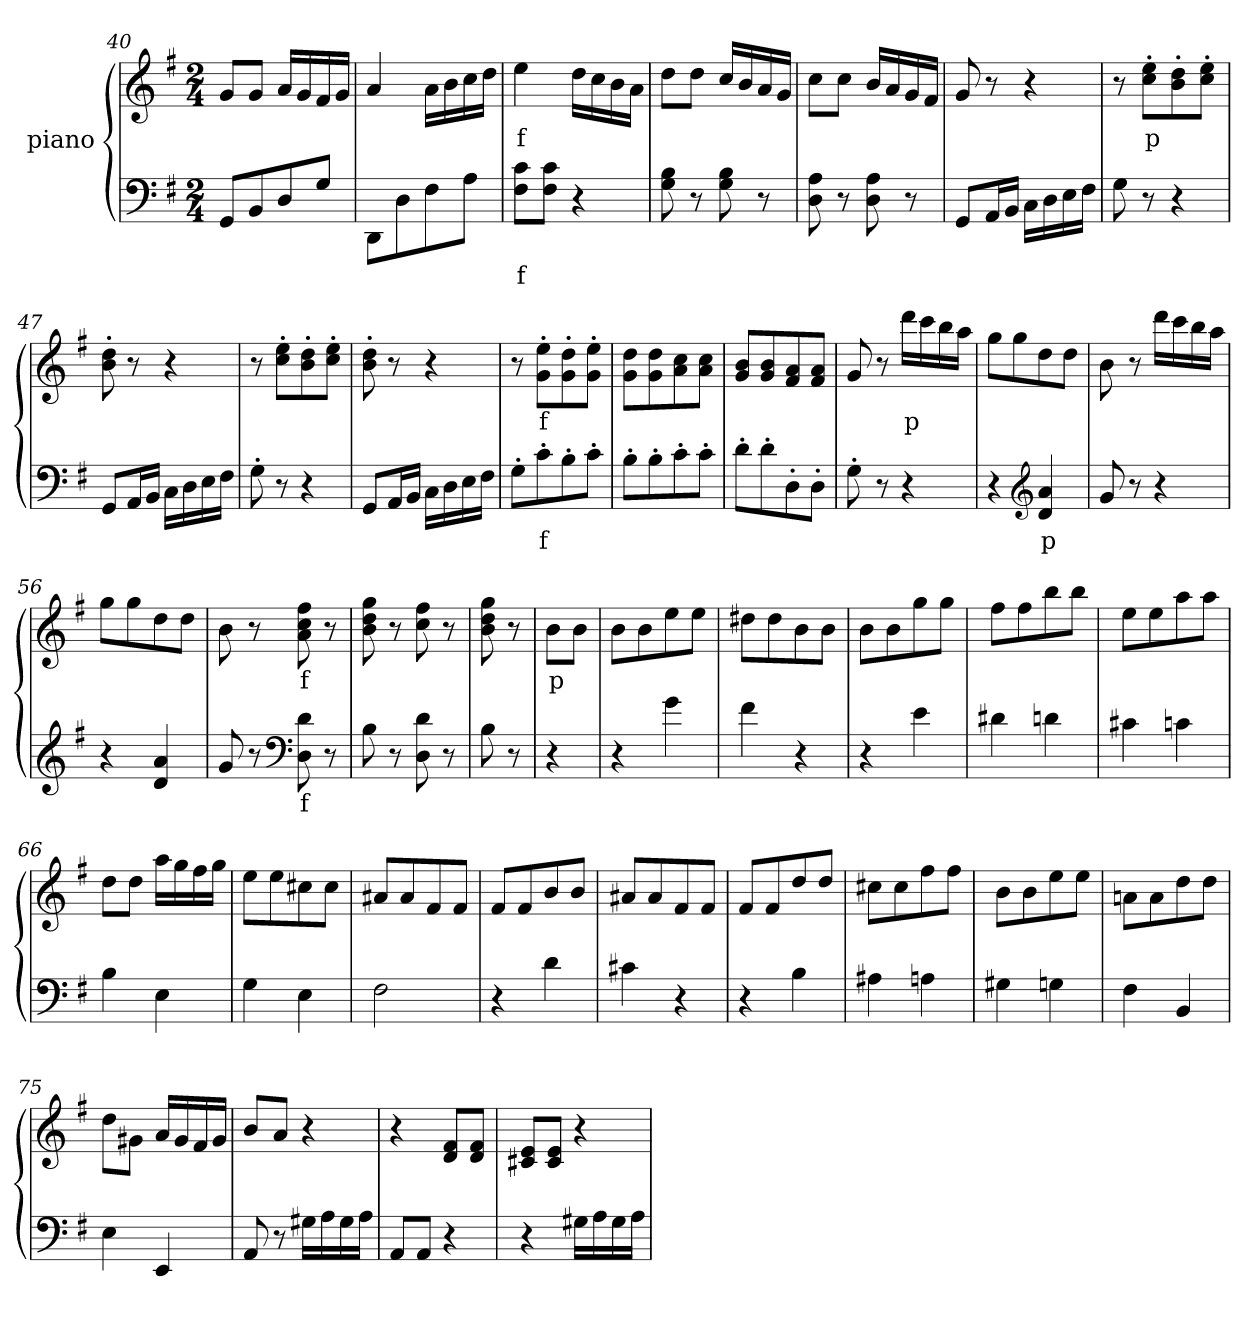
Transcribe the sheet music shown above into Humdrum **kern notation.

**kern	**text	**kern	**text
*part2	*part2	*part1	*part1
*staff2	*staff2	*staff1	*staff1
*I"piano	*	*I"piano	*
*clefF4	*	*clefG2	*
*k[f#]	*	*k[f#]	*
*G:	*	*G:	*
*M2/4	*	*M2/4	*
=40	=40	=40	=40
8GG/L	.	8g/L	.
8BB/	.	8g/J	.
8D/	.	16a/LL	.
.	.	16g/	.
8G/J	.	16f#/	.
.	.	16g/JJ	.
=41	=41	=41	=41
8DD\L	.	4a/	.
8D\	.	.	.
8F#\	.	16a\LL	.
.	.	16b\	.
8A\J	.	16cc\	.
.	.	16dd\JJ	.
=42	=42	=42	=42
8F#\ 8c\L	f	4ee\	f
8F#\ 8c\J	.	.	.
4r	.	16dd\LL	.
.	.	16cc\	.
.	.	16b\	.
.	.	16a\JJ	.
=43	=43	=43	=43
8G\ 8B\	.	8dd\L	.
8r	.	8dd\J	.
8G\ 8B\	.	16cc/LL	.
.	.	16b/	.
8r	.	16a/	.
.	.	16g/JJ	.
=44	=44	=44	=44
8D\ 8A\	.	8cc\L	.
8r	.	8cc\J	.
8D\ 8A\	.	16b/LL	.
.	.	16a/	.
8r	.	16g/	.
.	.	16f#/JJ	.
=45	=45	=45	=45
8GG/L	.	8g/	.
16AA/L	.	8r	.
16BB/JJ	.	.	.
16C\LL	.	4r	.
16D\	.	.	.
16E\	.	.	.
16F#\JJ	.	.	.
=46	=46	=46	=46
8G\	.	8r	.
8r	p	8cc\'> 8ee\'>L	p
4r	.	8b\'> 8dd\'>	.
.	.	8cc\'> 8ee\'>J	.
=47	=47	=47	=47
8GG/L	.	8b\'> 8dd\'>	.
16AA/L	.	8r	.
16BB/JJ	.	.	.
16C\LL	.	4r	.
16D\	.	.	.
16E\	.	.	.
16F#\JJ	.	.	.
=48	=48	=48	=48
8G'>\	.	8r	.
8r	.	8cc\'> 8ee\'>L	.
4r	.	8b\'> 8dd\'>	.
.	.	8cc\'> 8ee\'>J	.
=49	=49	=49	=49
8GG/L	.	8b\'> 8dd\'>	.
16AA/L	.	8r	.
16BB/JJ	.	.	.
16C\LL	.	4r	.
16D\	.	.	.
16E\	.	.	.
16F#\JJ	.	.	.
=50	=50	=50	=50
8G'>\L	.	8r	.
8c'>\	f	8g\'> 8ee\'>L	f
8B'>\	.	8g\'> 8dd\'>	.
8c'>\J	.	8g\'> 8ee\'>J	.
=51	=51	=51	=51
8B'>\L	.	8g\ 8dd\L	.
8B'>\	.	8g\ 8dd\	.
8c'>\	.	8a\ 8cc\	.
8c'>\J	.	8a\ 8cc\J	.
=52	=52	=52	=52
8d'>\L	.	8g/ 8b/L	.
8d'>\	.	8g/ 8b/	.
8D'>\	.	8f#/ 8a/	.
8D'>\J	.	8f#/ 8a/J	.
=53	=53	=53	=53
8G'>\	.	8g/	.
8r	.	8r	.
4r	p	16ddd\LL	p
.	.	16ccc\	.
.	.	16bb\	.
.	.	16aa\JJ	.
=54	=54	=54	=54
4r	.	8gg\L	.
.	.	8gg\	.
*clefG2	*	*	*
4d/ 4a/	p	8dd\	.
.	.	8dd\J	.
=55	=55	=55	=55
8g/	.	8b\	.
8r	.	8r	.
4r	.	16ddd\LL	.
.	.	16ccc\	.
.	.	16bb\	.
.	.	16aa\JJ	.
=56	=56	=56	=56
4r	.	8gg\L	.
.	.	8gg\	.
4d/ 4a/	.	8dd\	.
.	.	8dd\J	.
=57	=57	=57	=57
8g/	.	8b\	.
8r	.	8r	.
*clefF4	*	*	*
8D\ 8d\	f	8a\ 8cc\ 8ff#\	f
8r	.	8r	.
=58	=58	=58	=58
8B\	.	8b\ 8dd\ 8gg\	.
8r	.	8r	.
8D\ 8d\	.	8cc\ 8ff#\	.
8r	.	8r	.
=59	=59	=59	=59
8B\	.	8b\ 8dd\ 8gg\	.
8r	.	8r	.
=60	=60	=60	=60
4r	p	8b\L	p
.	.	8b\J	.
=61	=61	=61	=61
4r	.	8b\L	.
.	.	8b\	.
4g\	.	8ee\	.
.	.	8ee\J	.
=62	=62	=62	=62
4f#\	.	8dd#X\L	.
.	.	8dd#\	.
4r	.	8b\	.
.	.	8b\J	.
=63	=63	=63	=63
4r	.	8b\L	.
.	.	8b\	.
4e\	.	8gg\	.
.	.	8gg\J	.
=64	=64	=64	=64
4d#X\	.	8ff#\L	.
.	.	8ff#\	.
4dn\	.	8bb\	.
.	.	8bb\J	.
=65	=65	=65	=65
4c#X\	.	8ee\L	.
.	.	8ee\	.
4cn\	.	8aa\	.
.	.	8aa\J	.
=66	=66	=66	=66
4B\	.	8dd\L	.
.	.	8dd\J	.
4E\	.	16aa\LL	.
.	.	16gg\	.
.	.	16ff#\	.
.	.	16gg\JJ	.
=67	=67	=67	=67
4G\	.	8ee\L	.
.	.	8ee\	.
4E\	.	8cc#X\	.
.	.	8cc#\J	.
=68	=68	=68	=68
2F#\	.	8a#X/L	.
.	.	8a#/	.
.	.	8f#/	.
.	.	8f#/J	.
=69	=69	=69	=69
4r	.	8f#/L	.
.	.	8f#/	.
4d\	.	8b/	.
.	.	8b/J	.
=70	=70	=70	=70
4c#X\	.	8a#X/L	.
.	.	8a#/	.
4r	.	8f#/	.
.	.	8f#/J	.
=71	=71	=71	=71
4r	.	8f#/L	.
.	.	8f#/	.
4B\	.	8dd/	.
.	.	8dd/J	.
=72	=72	=72	=72
4A#X\	.	8cc#X\L	.
.	.	8cc#\	.
4An\	.	8ff#\	.
.	.	8ff#\J	.
=73	=73	=73	=73
4G#X\	.	8b\L	.
.	.	8b\	.
4Gn\	.	8ee\	.
.	.	8ee\J	.
=74	=74	=74	=74
4F#\	.	8an\L	.
.	.	8a\	.
4BB/	.	8dd\	.
.	.	8dd\J	.
=75	=75	=75	=75
4E\	.	8dd\L	.
.	.	8g#X\J	.
4EE/	.	16a/LL	.
.	.	16g#/	.
.	.	16f#/	.
.	.	16g#/JJ	.
=76	=76	=76	=76
8AA/	.	8b/L	.
8r	.	8a/J	.
16G#X\LL	.	4r	.
16A\	.	.	.
16G#\	.	.	.
16A\JJ	.	.	.
=77	=77	=77	=77
8AA/L	.	4r	.
8AA/J	.	.	.
4r	.	8d/ 8f#/L	.
.	.	8d/ 8f#/J	.
=78	=78	=78	=78
4r	.	8c#X/ 8e/L	.
.	.	8c#/ 8e/J	.
16G#X\LL	.	4r	.
16A\	.	.	.
16G#\	.	.	.
16A\JJ	.	.	.
=	=	=	=
*-	*-	*-	*-
